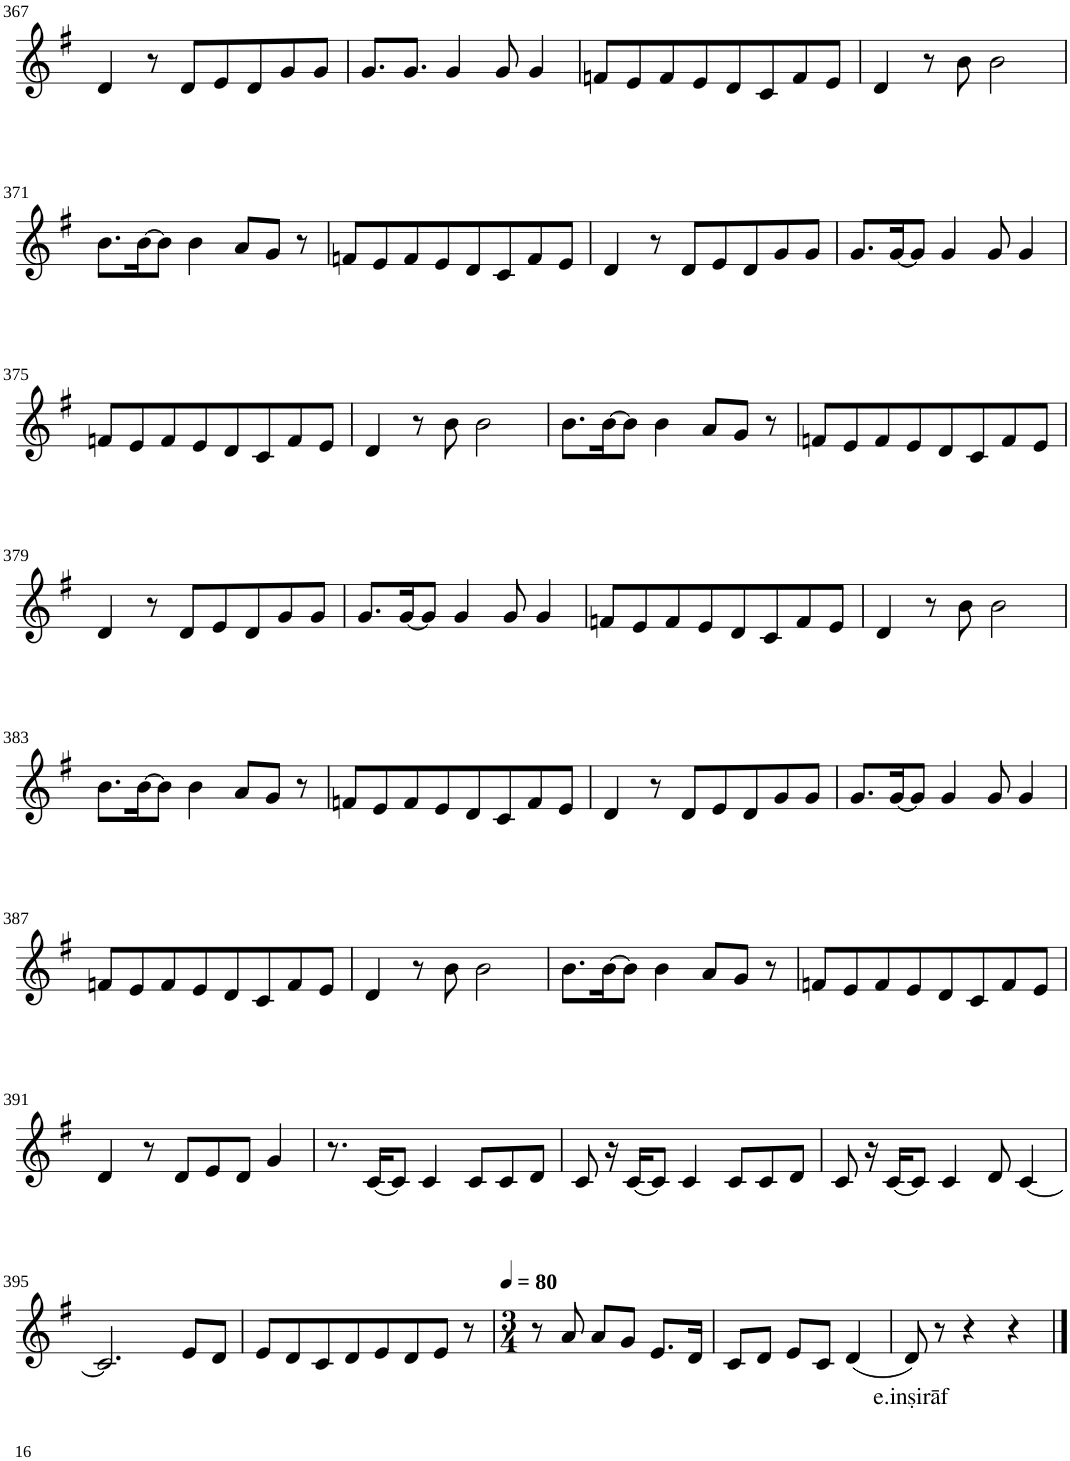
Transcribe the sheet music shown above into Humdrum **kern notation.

**kern	**text
*part1	*part1
*staff1	*staff1
*I"Violin	*
!!LO:PB:g=z
*clefG2	*
*k[f#]	*
*G:	*
*M8/8	*
=367	=367
4d/	.
8r	.
8d/L	.
8e/	.
8d/	.
8g/	.
8g/J	.
=368	=368
8.g/L	.
8.g/J	.
4g/	.
8g/	.
4g/	.
=369	=369
8fn/L	.
8e/	.
8f/	.
8e/	.
8d/	.
8c/	.
8f/	.
8e/J	.
=370	=370
4d/	.
8r	.
8b\	.
2b\	.
!!LO:LB:g=z
=371	=371
8.b\L	.
[16b\K	.
8b\J]	.
4b\	.
8a/L	.
8g/J	.
8r	.
=372	=372
8fn/L	.
8e/	.
8f/	.
8e/	.
8d/	.
8c/	.
8f/	.
8e/J	.
=373	=373
4d/	.
8r	.
8d/L	.
8e/	.
8d/	.
8g/	.
8g/J	.
=374	=374
8.g/L	.
[16g/K	.
8g/J]	.
4g/	.
8g/	.
4g/	.
!!LO:LB:g=z
=375	=375
8fn/L	.
8e/	.
8f/	.
8e/	.
8d/	.
8c/	.
8f/	.
8e/J	.
=376	=376
4d/	.
8r	.
8b\	.
2b\	.
=377	=377
8.b\L	.
[16b\K	.
8b\J]	.
4b\	.
8a/L	.
8g/J	.
8r	.
=378	=378
8fn/L	.
8e/	.
8f/	.
8e/	.
8d/	.
8c/	.
8f/	.
8e/J	.
!!LO:LB:g=z
=379	=379
4d/	.
8r	.
8d/L	.
8e/	.
8d/	.
8g/	.
8g/J	.
=380	=380
8.g/L	.
[16g/K	.
8g/J]	.
4g/	.
8g/	.
4g/	.
=381	=381
8fn/L	.
8e/	.
8f/	.
8e/	.
8d/	.
8c/	.
8f/	.
8e/J	.
=382	=382
4d/	.
8r	.
8b\	.
2b\	.
!!LO:LB:g=z
=383	=383
8.b\L	.
[16b\K	.
8b\J]	.
4b\	.
8a/L	.
8g/J	.
8r	.
=384	=384
8fn/L	.
8e/	.
8f/	.
8e/	.
8d/	.
8c/	.
8f/	.
8e/J	.
=385	=385
4d/	.
8r	.
8d/L	.
8e/	.
8d/	.
8g/	.
8g/J	.
=386	=386
8.g/L	.
[16g/K	.
8g/J]	.
4g/	.
8g/	.
4g/	.
!!LO:LB:g=z
=387	=387
8fn/L	.
8e/	.
8f/	.
8e/	.
8d/	.
8c/	.
8f/	.
8e/J	.
=388	=388
4d/	.
8r	.
8b\	.
2b\	.
=389	=389
8.b\L	.
[16b\K	.
8b\J]	.
4b\	.
8a/L	.
8g/J	.
8r	.
=390	=390
8fn/L	.
8e/	.
8f/	.
8e/	.
8d/	.
8c/	.
8f/	.
8e/J	.
!!LO:LB:g=z
=391	=391
4d/	.
8r	.
8d/L	.
8e/	.
8d/J	.
4g/	.
=392	=392
8.r	.
[16c/KL	.
8c/J]	.
4c/	.
8c/L	.
8c/	.
8d/J	.
=393	=393
8c/	.
16r	.
[16c/KL	.
8c/J]	.
4c/	.
8c/L	.
8c/	.
8d/J	.
=394	=394
8c/	.
16r	.
[16c/KL	.
8c/J]	.
4c/	.
8d/	.
[4c/	.
!!LO:LB:g=z
=395	=395
2.c/]	.
8e/L	.
8d/J	.
=396	=396
8e/L	.
8d/	.
8c/	.
8d/	.
8e/	.
8d/	.
8e/J	.
8r	.
=397	=397
*M3/4	*
*MM80	*
8r	.
8a/	.
8a/L	.
8g/J	.
8.e/L	.
16d/Jk	.
=398	=398
8c/L	.
8d/J	.
8e/L	.
8c/J	.
(4d/	.
=399	=399
!	!LO:LY:b
8d/)	e.inṣirāf
8r	.
4r	.
4r	.
==	==
*-	*-
